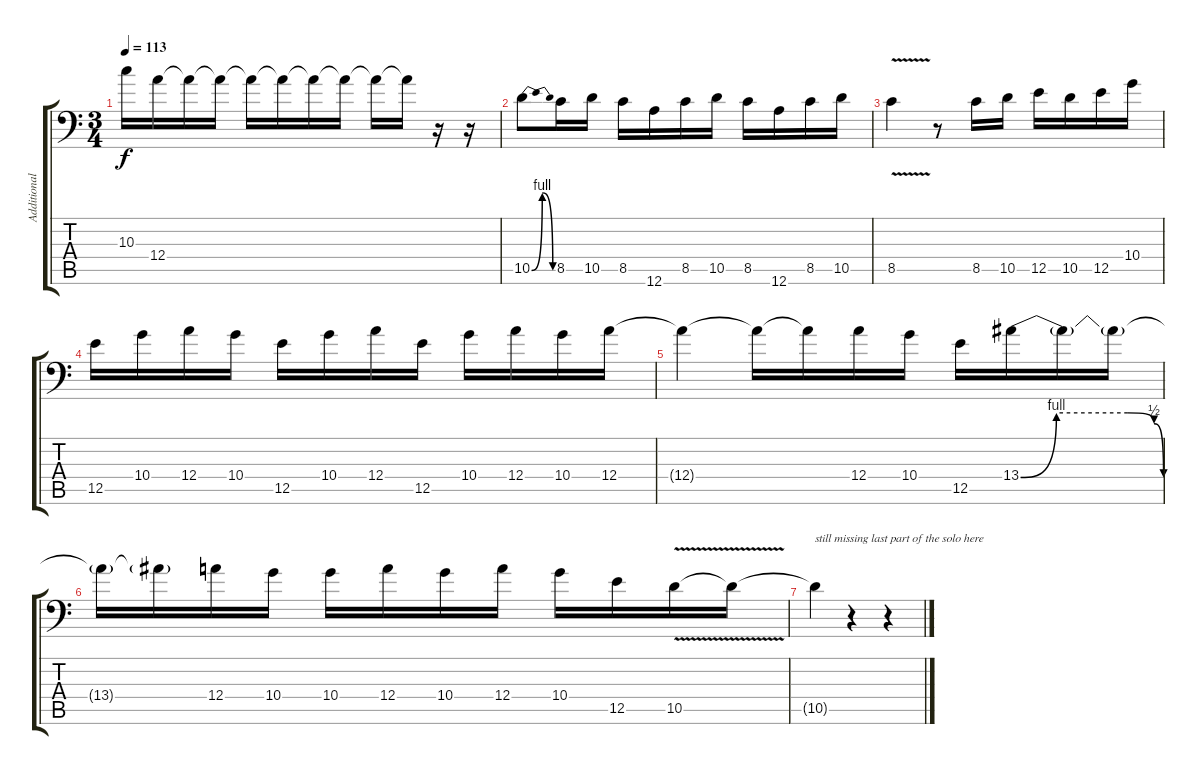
\track ("Additional guitar" "Additional") {instrument distortionguitar}
\staff {score tabs}
\tuning (B3 Gb3 D3 A2 E2 A1) {hide}
\ts (3 4)
\tempo 113
\clef f4
\ks c
10.3.16{dy f} 12.4.16 12.4{t}.16 12.4{t}.16 12.4{t}.16 12.4{t}.16 12.4{t}.16 12.4{t}.16 12.4{t}.16 12.4{t}.16 r.16 r.16 |
10.5{be (bendrelease 0 0 24 4 24 4 60 0)}.8 8.5.16 10.5.16 8.5.16 12.6.16 8.5.16 10.5.16 8.5.16 12.6.16 8.5.16 10.5.16 |
8.5{v}.4 r.8 8.5.16 10.5.16 12.5.16 10.5.16 12.5.16 10.4.16 |
12.5.16 10.4.16 12.4.16 10.4.16 12.5.16 10.4.16 12.4.16 12.5.16 10.4.16 12.4.16 10.4.16 12.4.16 |
12.4{t}.4 12.4{t}.16 12.4{t}.16 12.4.16 10.4.16 12.5.16 13.4{be (custom 0 0 15 4 45 4 56 2 60 0)}.16 13.4{t}.16 13.4{t}.16 |
13.4{t}.16 13.4{t}.16 12.4.16 10.4.16 10.4.16 12.4.16 10.4.16 12.4.16 10.4.16 12.5.16 10.5{v}.16 10.5{t}.16 |
10.5{t}.4{txt "still missing last part of the solo here"} r.4 r.4
